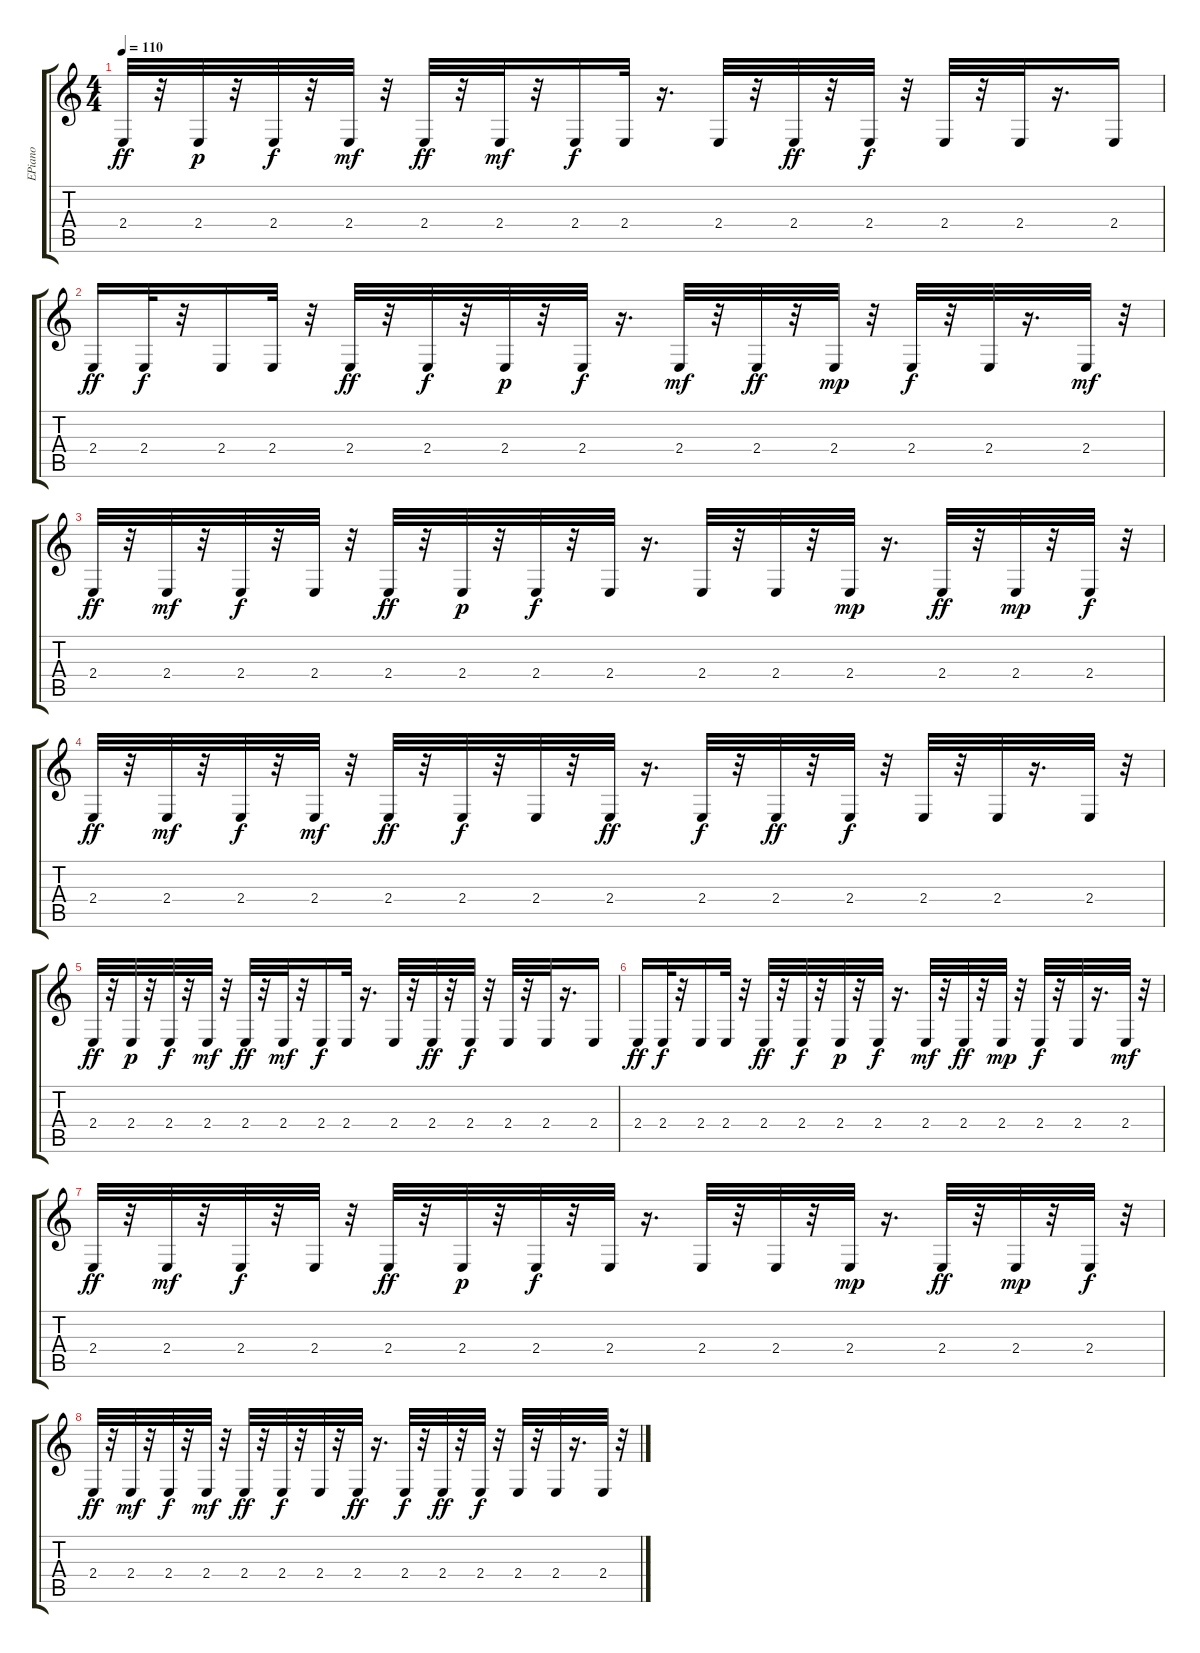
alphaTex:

\track ("EPiano" "EPiano") {instrument electricpiano2}
\staff {score tabs}
\tuning (E4 B3 G3 D3 A2 E2) {hide}
\ts (4 4)
\tempo 110
\clef g2
\ks c
2.4.32{dy ff} r.32 2.4.32{dy p} r.32 2.4.32{dy f} r.32 2.4.32{dy mf} r.32 2.4.32{dy ff} r.32 2.4.32{dy mf} r.32 2.4.16{dy f} 2.4.32 r.16{d} 2.4.32 r.32 2.4.32{dy ff} r.32 2.4.32{dy f} r.32 2.4.32 r.32 2.4.32 r.16{d} 2.4.16 |
2.4.16{dy ff} 2.4.32{dy f} r.32 2.4.16 2.4.32 r.32 2.4.32{dy ff} r.32 2.4.32{dy f} r.32 2.4.32{dy p} r.32 2.4.32{dy f} r.16{d} 2.4.32{dy mf} r.32 2.4.32{dy ff} r.32 2.4.32{dy mp} r.32 2.4.32{dy f} r.32 2.4.32 r.16{d} 2.4.32{dy mf} r.32 |
2.4.32{dy ff} r.32 2.4.32{dy mf} r.32 2.4.32{dy f} r.32 2.4.32 r.32 2.4.32{dy ff} r.32 2.4.32{dy p} r.32 2.4.32{dy f} r.32 2.4.32 r.16{d} 2.4.32 r.32 2.4.32 r.32 2.4.32{dy mp} r.16{d} 2.4.32{dy ff} r.32 2.4.32{dy mp} r.32 2.4.32{dy f} r.32 |
2.4.32{dy ff} r.32 2.4.32{dy mf} r.32 2.4.32{dy f} r.32 2.4.32{dy mf} r.32 2.4.32{dy ff} r.32 2.4.32{dy f} r.32 2.4.32 r.32 2.4.32{dy ff} r.16{d} 2.4.32{dy f} r.32 2.4.32{dy ff} r.32 2.4.32{dy f} r.32 2.4.32 r.32 2.4.32 r.16{d} 2.4.32 r.32 |
2.4.32{dy ff} r.32 2.4.32{dy p} r.32 2.4.32{dy f} r.32 2.4.32{dy mf} r.32 2.4.32{dy ff} r.32 2.4.32{dy mf} r.32 2.4.16{dy f} 2.4.32 r.16{d} 2.4.32 r.32 2.4.32{dy ff} r.32 2.4.32{dy f} r.32 2.4.32 r.32 2.4.32 r.16{d} 2.4.16 |
2.4.16{dy ff} 2.4.32{dy f} r.32 2.4.16 2.4.32 r.32 2.4.32{dy ff} r.32 2.4.32{dy f} r.32 2.4.32{dy p} r.32 2.4.32{dy f} r.16{d} 2.4.32{dy mf} r.32 2.4.32{dy ff} r.32 2.4.32{dy mp} r.32 2.4.32{dy f} r.32 2.4.32 r.16{d} 2.4.32{dy mf} r.32 |
2.4.32{dy ff} r.32 2.4.32{dy mf} r.32 2.4.32{dy f} r.32 2.4.32 r.32 2.4.32{dy ff} r.32 2.4.32{dy p} r.32 2.4.32{dy f} r.32 2.4.32 r.16{d} 2.4.32 r.32 2.4.32 r.32 2.4.32{dy mp} r.16{d} 2.4.32{dy ff} r.32 2.4.32{dy mp} r.32 2.4.32{dy f} r.32 |
2.4.32{dy ff} r.32 2.4.32{dy mf} r.32 2.4.32{dy f} r.32 2.4.32{dy mf} r.32 2.4.32{dy ff} r.32 2.4.32{dy f} r.32 2.4.32 r.32 2.4.32{dy ff} r.16{d} 2.4.32{dy f} r.32 2.4.32{dy ff} r.32 2.4.32{dy f} r.32 2.4.32 r.32 2.4.32 r.16{d} 2.4.32 r.32
